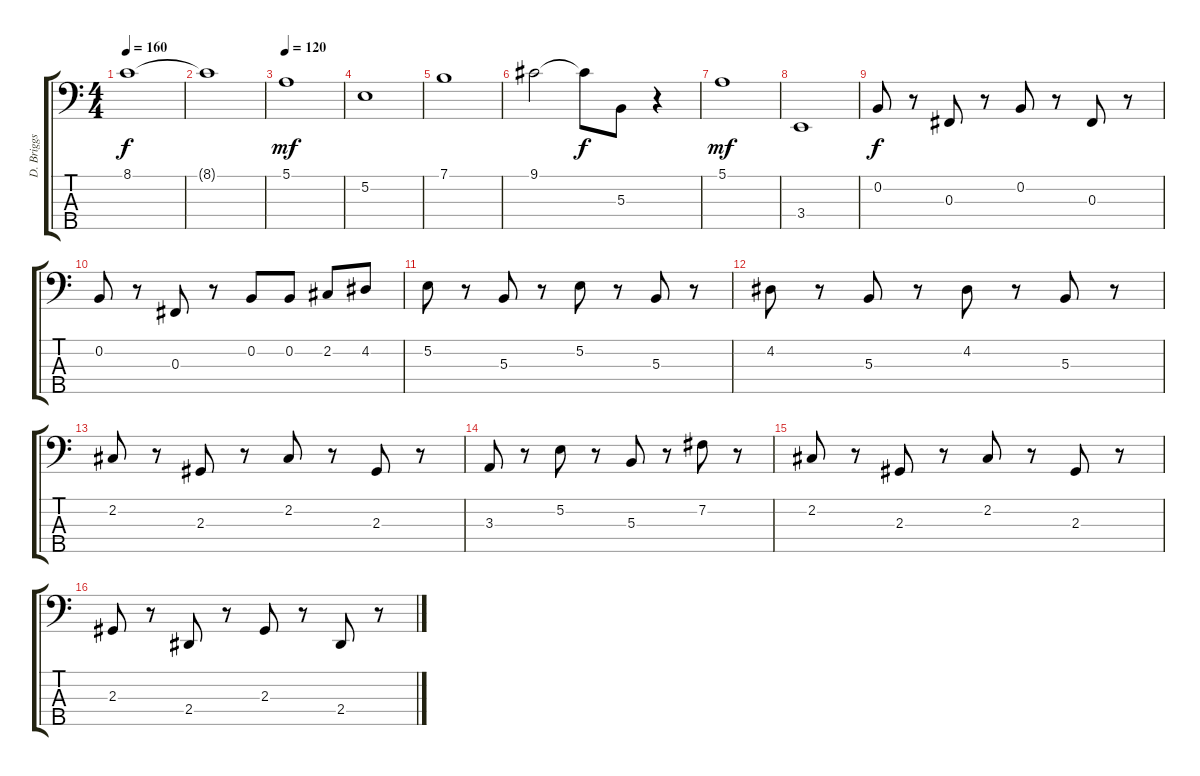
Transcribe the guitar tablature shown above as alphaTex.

\track ("D. Briggs Bass" "D. Briggs ") {instrument electricbassfinger}
\staff {score tabs}
\tuning (E2 B1 Gb1 Db1 Ab0) {hide}
\ts (4 4)
\tempo 160
\clef f4
\ks c
8.1{t}.1{dy f} |
8.1{t}.1 |
\tempo 120
5.1.1{dy mf} |
5.2.1 |
7.1.1 |
9.1.2 9.1{t}.8{dy f} 5.3.8 r.4 |
5.1.1{dy mf} |
3.4.1 |
0.2.8{dy f} r.8 0.3.8 r.8 0.2.8 r.8 0.3.8 r.8 |
0.2.8 r.8 0.3.8 r.8 0.2.8 0.2.8 2.2.8 4.2.8 |
5.2.8 r.8 5.3.8 r.8 5.2.8 r.8 5.3.8 r.8 |
4.2.8 r.8 5.3.8 r.8 4.2.8 r.8 5.3.8 r.8 |
2.2.8 r.8 2.3.8 r.8 2.2.8 r.8 2.3.8 r.8 |
3.3.8 r.8 5.2.8 r.8 5.3.8 r.8 7.2.8 r.8 |
2.2.8 r.8 2.3.8 r.8 2.2.8 r.8 2.3.8 r.8 |
2.3.8 r.8 2.4.8 r.8 2.3.8 r.8 2.4.8 r.8
